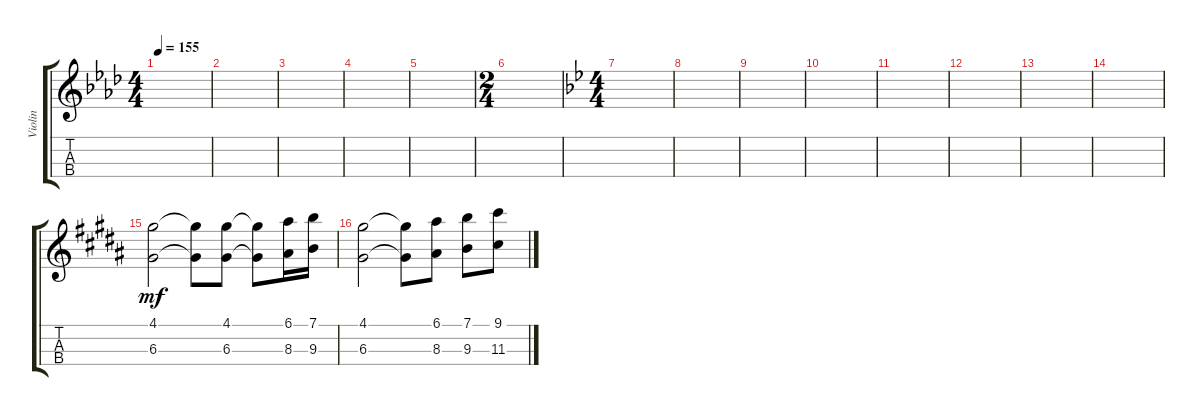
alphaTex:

\track ("Violin" "Violin") {instrument violin}
\staff {score tabs}
\tuning (E5 A4 D4 G3) {hide}
\ts (4 4)
\tempo 155
\clef g2
\ks ab
|
|
|
|
|
\ts (2 4)
|
\ts (4 4)
\ks bb
|
|
|
|
|
|
|
|
\ks b
(4.1 6.3).2{dy mf} (4.1{t} 6.3{t}).8 (4.1 6.3).8 (4.1{t} 6.3{t}).8 (6.1 8.3).16 (7.1 9.3).16 |
(4.1 6.3).2 (4.1{t} 6.3{t}).8 (6.1 8.3).8 (7.1 9.3).8 (9.1 11.3).8
